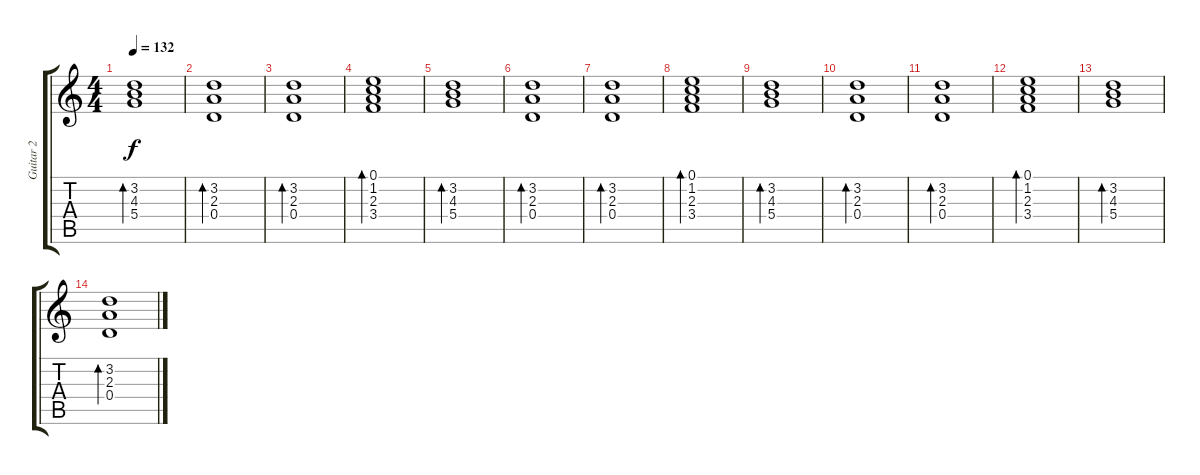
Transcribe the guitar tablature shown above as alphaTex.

\track ("Guitar 2" "Guitar 2") {instrument electricguitarclean}
\staff {score tabs}
\tuning (E4 B3 G3 D3 A2 E2) {hide}
\ts (4 4)
\tempo 132
\clef g2
\ks c
(3.2 4.3 5.4).1{bd 30 dy f} |
(3.2 2.3 0.4).1{bd 30} |
(3.2 2.3 0.4).1{bd 30} |
(0.1 1.2 2.3 3.4).1{bd 30} |
(3.2 4.3 5.4).1{bd 30} |
(3.2 2.3 0.4).1{bd 30} |
(3.2 2.3 0.4).1{bd 30} |
(0.1 1.2 2.3 3.4).1{bd 30} |
(3.2 4.3 5.4).1{bd 30} |
(3.2 2.3 0.4).1{bd 30} |
(3.2 2.3 0.4).1{bd 30} |
(0.1 1.2 2.3 3.4).1{bd 30} |
(3.2 4.3 5.4).1{bd 30} |
(3.2 2.3 0.4).1{bd 30}
